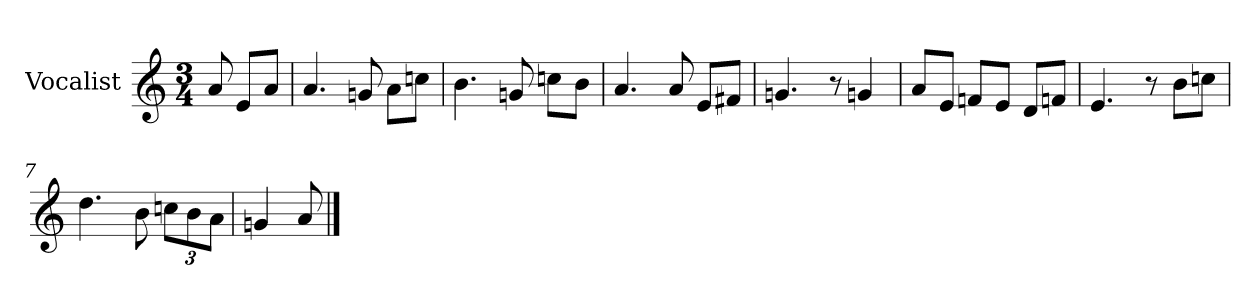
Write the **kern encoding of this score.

**kern
*part1
*staff1
*I"Vocalist
*k[]
*a:
*M3/4
=
8a
8eL
8aJ
=1
4.a
8gn
8aL
8ccnJ
=2
4.b
8gn
8ccnL
8bJ
=3
4.a
8a
8eL
8f#XJ
=4
4.gn
8r
4gn
=5
8aL
8eJ
8fnL
8eJ
8dL
8fnJ
=6
4.e
8r
8bL
8ccnJ
=7
4.dd
8b
12ccnL
12b
12aJ
=8
4gn
8a
==
*-
